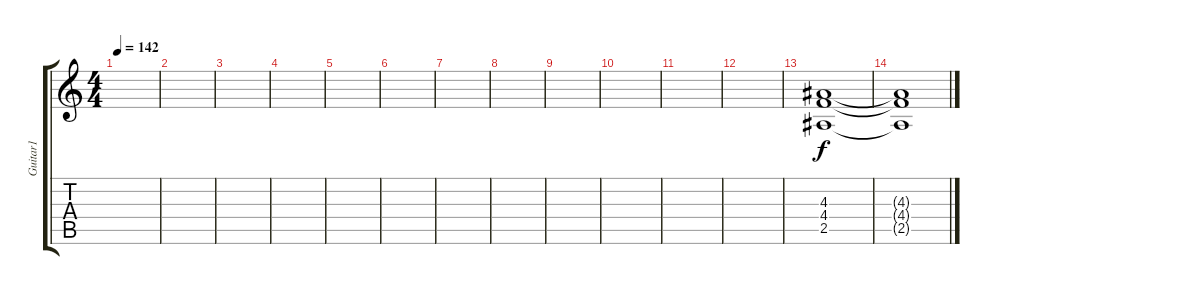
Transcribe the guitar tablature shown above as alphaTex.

\track ("Guitar1" "Guitar1") {instrument distortionguitar}
\staff {score tabs}
\tuning (Eb4 Bb3 Gb3 Db3 Ab2 Eb2) {hide}
\ts (4 4)
\tempo 142
\clef g2
\ks c
|
|
|
|
|
|
|
|
|
|
|
|
(4.3 4.4 2.5).1{volume 10} |
(4.3{t} 4.4{t} 2.5{t}).1
